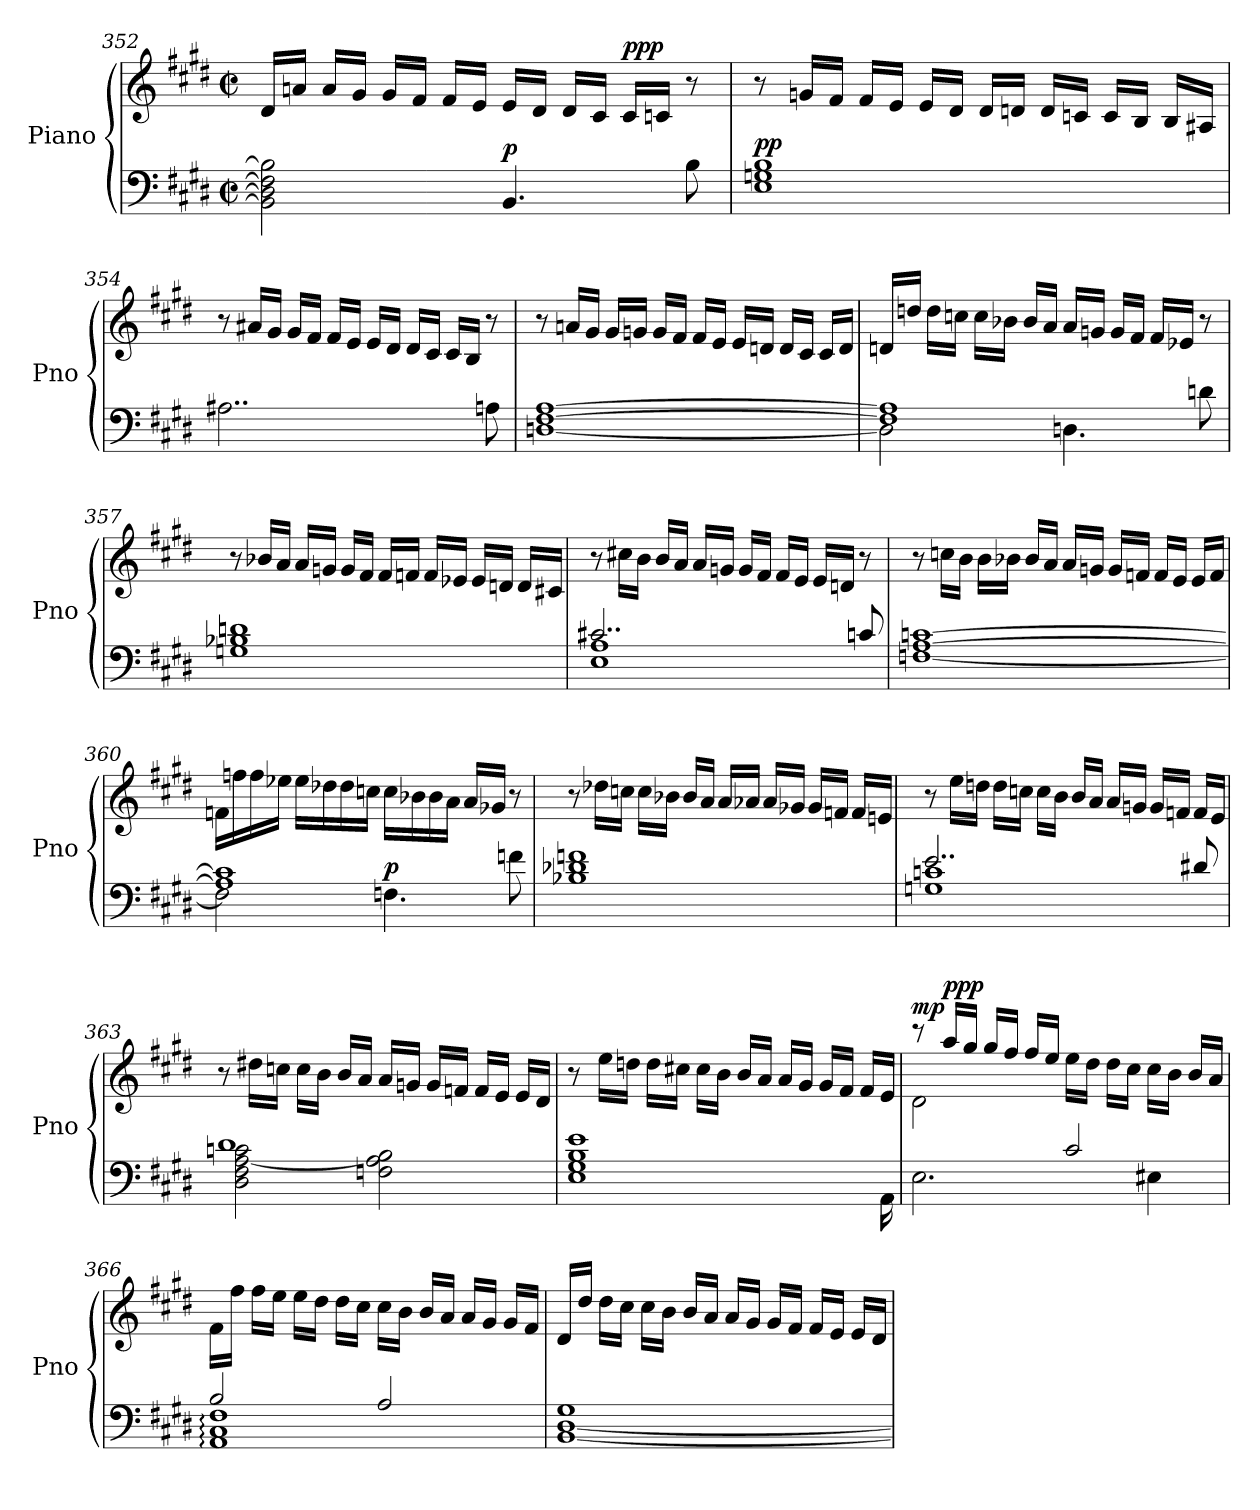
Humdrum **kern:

**kern	**kern	**dynam
*part1	*part1	*part1
*staff2	*staff1	*staff1/2
*I"Piano	*	*
*I'Pno	*	*
*clefF4	*clefG2	*
*k[f#c#g#d#]	*k[f#c#g#d#]	*
*M4/4	*M4/4	*
*met(c|)	*met(c|)	*
=352	=352	=352
2BB\] 2D#\] 2F#\] 2B\]	16d#/LL	.
.	16an/JJ	.
.	16a/LL	.
.	16g#/JJ	.
.	16g#/LL	.
.	16f#/JJ	.
.	16f#/LL	.
.	16e/JJ	.
!	!	!LO:DY:a=2
4.BB/	16e/LL	p
.	16d#/JJ	.
.	16d#/LL	.
.	16c#/JJ	.
!	!	!LO:DY:a
.	16c#/LL	ppp
.	16cn/JJ	.
8B\	8r	.
!!LO:LB:g=z
=353	=353	=353
!	!	!LO:DY:a=2
1E 1Gn 1B	8r	pp
.	16gn/LL	.
.	16f#/JJ	.
.	16f#/LL	.
.	16e/JJ	.
.	16e/LL	.
.	16d#/JJ	.
.	16d#/LL	.
.	16dn/JJ	.
.	16d/LL	.
.	16cn/JJ	.
.	16c/LL	.
.	16B/JJ	.
.	16B/LL	.
.	16A#X/JJ	.
=354	=354	=354
2..A#X\	8r	.
.	16a#X/LL	.
.	16g#/JJ	.
.	16g#/LL	.
.	16f#/JJ	.
.	16f#/LL	.
.	16e/JJ	.
.	16e/LL	.
.	16d#/JJ	.
.	16d#/LL	.
.	16c#/JJ	.
.	16c#/LL	.
.	16B/JJ	.
8An\	8r	.
=355	=355	=355
*^	*	*
[1F# [1A	[1Dn	8r	.
.	.	16an/LL	.
.	.	16g#/JJ	.
.	.	16g#/LL	.
.	.	16gn/JJ	.
.	.	16g/LL	.
.	.	16f#/JJ	.
.	.	16f#/LL	.
.	.	16e/JJ	.
.	.	16e/LL	.
.	.	16dn/JJ	.
.	.	16d/LL	.
.	.	16c#/JJ	.
.	.	16c#/LL	.
.	.	16d/JJ	.
!!LO:PB:g=z
=356	=356	=356	=356
1F#] 1A]	2D\]	16dn/LL	.
.	.	16ddn/JJ	.
.	.	16dd\LL	.
.	.	16ccn\JJ	.
.	.	16cc\LL	.
.	.	16b-X\JJ	.
.	.	16b-/LL	.
.	.	16a/JJ	.
.	4.Dn\	16a/LL	.
.	.	16gn/JJ	.
.	.	16g/LL	.
.	.	16f#/JJ	.
.	.	16f#/LL	.
.	.	16e-X/JJ	.
.	8dn\	8r	.
*v	*v	*	*
=357	=357	=357
1Gn 1B-X 1dn	8r	.
.	16b-X/LL	.
.	16a/JJ	.
.	16a/LL	.
.	16gn/JJ	.
.	16g/LL	.
.	16f#/JJ	.
.	16f#/LL	.
.	16fn/JJ	.
.	16f/LL	.
.	16e-X/JJ	.
.	16e-/LL	.
.	16dn/JJ	.
.	16d/LL	.
.	16c#X/JJ	.
=358	=358	=358
*^	*	*
2..c#X/	1E 1A	8r	.
.	.	16cc#X\LL	.
.	.	16b\JJ	.
.	.	16b/LL	.
.	.	16a/JJ	.
.	.	16a/LL	.
.	.	16gn/JJ	.
.	.	16g/LL	.
.	.	16f#/JJ	.
.	.	16f#/LL	.
.	.	16e/JJ	.
.	.	16e/LL	.
.	.	16dn/JJ	.
8cn/	.	8r	.
!!LO:LB:g=z
=359	=359	=359	=359
[1A [1cn	[1Fn	8r	.
.	.	16ccn\LL	.
.	.	16b\JJ	.
.	.	16b\LL	.
.	.	16b-X\JJ	.
.	.	16b-/LL	.
.	.	16a/JJ	.
.	.	16a/LL	.
.	.	16gn/JJ	.
.	.	16g/LL	.
.	.	16fn/JJ	.
.	.	16f/LL	.
.	.	16e/JJ	.
.	.	16e/LL	.
.	.	16f/JJ	.
=360	=360	=360	=360
1A] 1c]	2F\]	16fn\LL	.
.	.	16ffn\	.
.	.	16ff\	.
.	.	16ee-X\JJ	.
.	.	16ee-\LL	.
.	.	16dd-X\	.
.	.	16dd-\	.
.	.	16ccn\JJ	.
!	!	!	!LO:DY:a=2
.	4.Fn\	16cc\LL	p
.	.	16b-X\	.
.	.	16b-\	.
.	.	16a\JJ	.
.	.	16a/LL	.
.	.	16g-X/JJ	.
.	8fn\	8r	.
=361	=361	=361	=361
!LO:TX:a:i:t=un poco cresc.	!	!	!
*v	*v	*	*
1B-X 1d-X 1fn	8r	.
.	16dd-X\LL	.
.	16ccn\JJ	.
.	16cc\LL	.
.	16b-X\JJ	.
.	16b-/LL	.
.	16a/JJ	.
.	16a/LL	.
.	16a-X/JJ	.
.	16a-/LL	.
.	16g-X/JJ	.
.	16g-/LL	.
.	16fn/JJ	.
.	16f/LL	.
.	16en/JJ	.
!!LO:LB:g=z
=362	=362	=362
*^	*	*
2..e/	1Gn 1cn	8r	.
.	.	16ee\LL	.
.	.	16ddn\JJ	.
.	.	16dd\LL	.
.	.	16ccn\JJ	.
.	.	16cc\LL	.
.	.	16b\JJ	.
.	.	16b/LL	.
.	.	16a/JJ	.
.	.	16a/LL	.
.	.	16gn/JJ	.
.	.	16g/LL	.
.	.	16fn/JJ	.
8d#X/	.	16f/LL	.
.	.	16e/JJ	.
=363	=363	=363	=363
1d#	2D#\ 2F#\ [2A\ 2cn\	8r	.
.	.	16dd#X\LL	.
.	.	16ccn\JJ	.
.	.	16cc\LL	.
.	.	16b\JJ	.
.	.	16b/LL	.
.	.	16a/JJ	.
.	2Fn\ 2A\] 2B\	16a/LL	.
.	.	16gn/JJ	.
.	.	16g/LL	.
.	.	16fn/JJ	.
.	.	16f/LL	.
.	.	16e/JJ	.
.	.	16e/LL	.
.	.	16d#/JJ	.
=364	=364	=364	=364
1E 1G# 1B 1e	2...ryy	8r	.
.	.	16ee\LL	.
.	.	16ddn\JJ	.
.	.	16dd\LL	.
.	.	16cc#X\JJ	.
.	.	16cc#\LL	.
.	.	16b\JJ	.
.	.	16b/LL	.
.	.	16a/JJ	.
.	.	16a/LL	.
.	.	16g#/JJ	.
.	.	16g#/LL	.
.	.	16f#/JJ	.
.	.	16f#/LL	.
.	16AA!\	16e/JJ	.
!!LO:LB:g=z
=365	=365	=365	=365
*	*	*^	*
!	!	!	!	!LO:DY:a
2ryy	2.E\	8r	2d#\	mp
!	!	!	!	!LO:DY:a
.	.	16aa/LL	.	ppp
.	.	16gg#/JJ	.	.
.	.	16gg#/LL	.	.
.	.	16ff#/JJ	.	.
.	.	16ff#/LL	.	.
.	.	16ee/JJ	.	.
2c#/	.	16ee\LL	2ryy	.
.	.	16dd#\JJ	.	.
.	.	16dd#\LL	.	.
.	.	16cc#\JJ	.	.
.	4E#X\	16cc#\LL	.	.
.	.	16b\JJ	.	.
.	.	16b/LL	.	.
.	.	16a/JJ	.	.
*	*	*v	*v	*
=366	=366	=366	=366
2B/	1AA: 1C#: 1F#:	16f#\LL	.
.	.	16ff#\JJ	.
.	.	16ff#\LL	.
.	.	16ee\JJ	.
.	.	16ee\LL	.
.	.	16dd#\JJ	.
.	.	16dd#\LL	.
.	.	16cc#\JJ	.
2A/	.	16cc#\LL	.
.	.	16b\JJ	.
.	.	16b/LL	.
.	.	16a/JJ	.
.	.	16a/LL	.
.	.	16g#/JJ	.
.	.	16g#/LL	.
.	.	16f#/JJ	.
=367	=367	=367	=367
1G#	[1BB [1D#	16d#/LL	.
.	.	16dd#/JJ	.
.	.	16dd#\LL	.
.	.	16cc#\JJ	.
.	.	16cc#\LL	.
.	.	16b\JJ	.
.	.	16b/LL	.
.	.	16a/JJ	.
.	.	16a/LL	.
.	.	16g#/JJ	.
.	.	16g#/LL	.
.	.	16f#/JJ	.
.	.	16f#/LL	.
.	.	16e/JJ	.
.	.	16e/LL	.
.	.	16d#/JJ	.
*v	*v	*	*
=	=	=
*-	*-	*-
